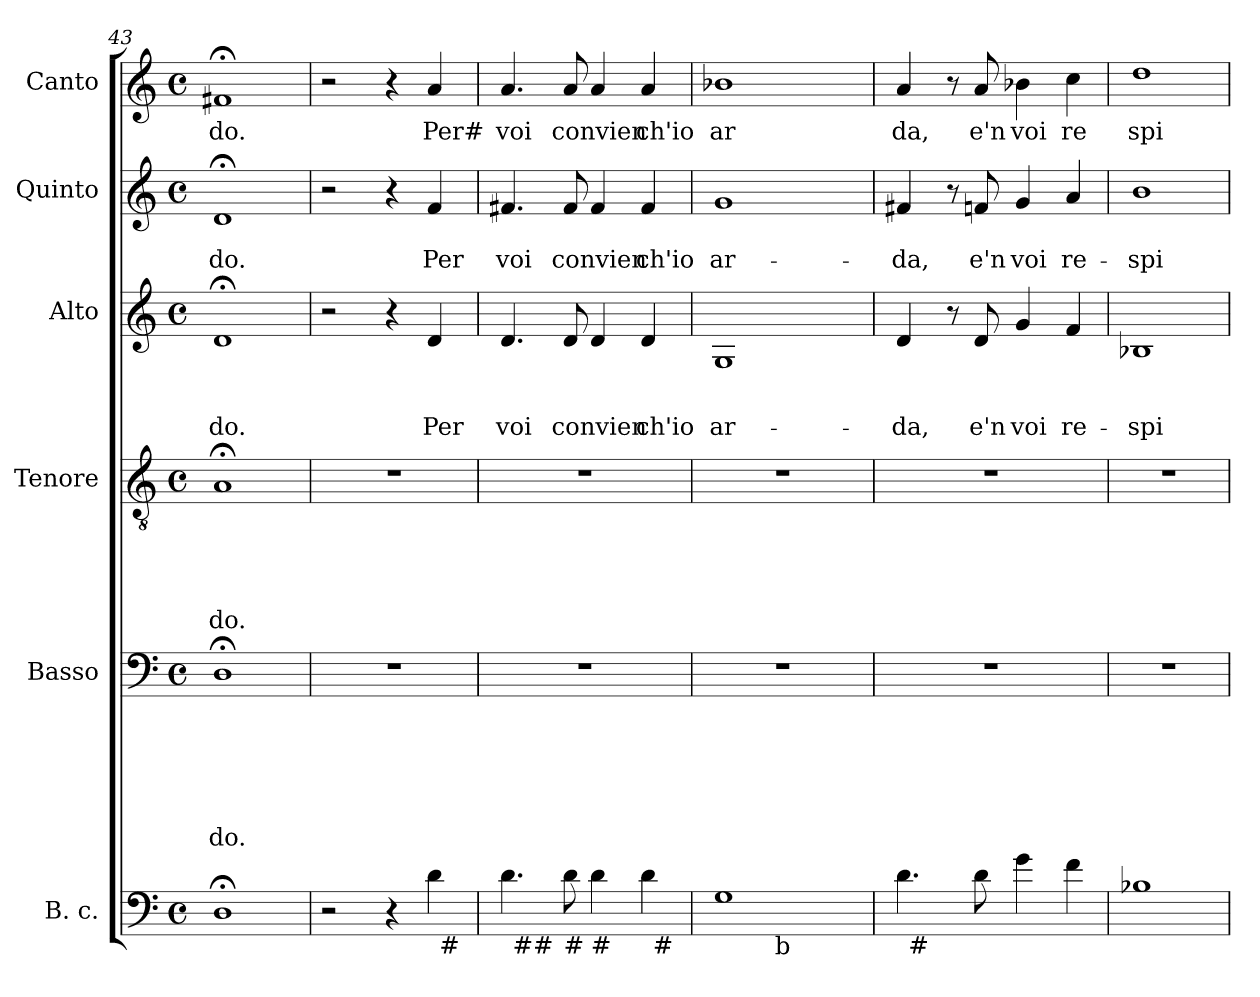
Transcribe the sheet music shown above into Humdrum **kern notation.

**kern	**kern	**text	**text	**text	**text	**text	**text	**kern	**text	**text	**text	**text	**text	**kern	**text	**text	**text	**kern	**text	**text	**kern	**text
*part6	*part5	*part5	*part5	*part5	*part5	*part5	*part5	*part4	*part4	*part4	*part4	*part4	*part4	*part3	*part3	*part3	*part3	*part2	*part2	*part2	*part1	*part1
*staff6	*staff5	*staff5	*staff5	*staff5	*staff5	*staff5	*staff5	*staff4	*staff4	*staff4	*staff4	*staff4	*staff4	*staff3	*staff3	*staff3	*staff3	*staff2	*staff2	*staff2	*staff1	*staff1
*I"B. c.	*I"Basso	*	*	*	*	*	*	*I"Tenore	*	*	*	*	*	*I"Alto	*	*	*	*I"Quinto	*	*	*I"Canto	*
*clefF4	*clefF4	*	*	*	*	*	*	*clefGv2	*	*	*	*	*	*clefG2	*	*	*	*clefG2	*	*	*clefG2	*
*k[]	*k[]	*	*	*	*	*	*	*k[]	*	*	*	*	*	*k[]	*	*	*	*k[]	*	*	*k[]	*
*C:	*C:	*	*	*	*	*	*	*C:	*	*	*	*	*	*C:	*	*	*	*C:	*	*	*C:	*
*M4/4	*M4/4	*	*	*	*	*	*	*M4/4	*	*	*	*	*	*M4/4	*	*	*	*M4/4	*	*	*M4/4	*
*met(c)	*met(c)	*	*	*	*	*	*	*met(c)	*	*	*	*	*	*met(c)	*	*	*	*met(c)	*	*	*met(c)	*
=43	=43	=43	=43	=43	=43	=43	=43	=43	=43	=43	=43	=43	=43	=43	=43	=43	=43	=43	=43	=43	=43	=43
!	!	!	!	!	!	!	!LO:LY:b	!	!	!	!	!	!LO:LY:b	!	!	!	!LO:LY:b	!	!	!LO:LY:b	!	!LO:LY:b
1D;<	1D;<	.	.	.	.	.	do.	1A;	.	.	.	.	do.	1d;	.	.	do.	1d;	.	do.	1f#X;	-do.
!!LO:LB:g=z
=44	=44	=44	=44	=44	=44	=44	=44	=44	=44	=44	=44	=44	=44	=44	=44	=44	=44	=44	=44	=44	=44	=44
*^	*	*	*	*	*	*	*	*	*	*	*	*	*	*	*	*	*	*	*	*	*	*
2r	2ryy	1r	.	.	.	.	.	.	1r	.	.	.	.	.	2r	.	.	.	2r	.	.	2r	.
4r	4ryy	.	.	.	.	.	.	.	.	.	.	.	.	.	4r	.	.	.	4r	.	.	4r	.
!	!	!	!	!	!	!	!	!	!	!	!	!	!	!	!	!	!	!LO:LY:b	!	!	!LO:LY:b	!	!LO:LY:b:rj
4d\	32ryy	.	.	.	.	.	.	.	.	.	.	.	.	.	4d/	.	.	Per	4f/	.	Per	4a/	Per#
!	!LO:TX:b:t=#	!	!	!	!	!	!	!	!	!	!	!	!	!	!	!	!	!	!	!	!	!	!
.	8..ryy	.	.	.	.	.	.	.	.	.	.	.	.	.	.	.	.	.	.	.	.	.	.
=45	=45	=45	=45	=45	=45	=45	=45	=45	=45	=45	=45	=45	=45	=45	=45	=45	=45	=45	=45	=45	=45	=45	=45
!	!	!	!	!	!	!	!	!	!	!	!	!	!	!	!	!	!	!LO:LY:b	!	!	!LO:LY:b	!	!LO:LY:b
*	*^	*	*	*	*	*	*	*	*	*	*	*	*	*	*	*	*	*	*	*	*	*	*
4.d\	32ryy	2ryy	1r	.	.	.	.	.	.	1r	.	.	.	.	.	4.d/	.	.	voi	4.f#X/	.	voi	4.a/	voi
!	!LO:TX:b:t=##	!	!	!	!	!	!	!	!	!	!	!	!	!	!	!	!	!	!	!	!	!	!	!
.	2ryy	.	.	.	.	.	.	.	.	.	.	.	.	.	.	.	.	.	.	.	.	.	.	.
!LO:TX:b:t=#	!	!	!	!	!	!	!	!	!	!	!	!	!	!	!	!	!	!	!	!	!	!	!	!
!	!	!	!	!	!	!	!	!	!	!	!	!	!	!	!	!	!	!	!LO:LY:b	!	!	!LO:LY:b	!	!LO:LY:b
8d\	.	.	.	.	.	.	.	.	.	.	.	.	.	.	.	8d/	.	.	convien	8f#/	.	convien	8a/	convien
!LO:TX:b:t=#	!	!	!	!	!	!	!	!	!	!	!	!	!	!	!	!	!	!	!	!	!	!	!	!
4d\	.	4ryy	.	.	.	.	.	.	.	.	.	.	.	.	.	4d/	.	.	.	4f#/	.	.	4a/	.
.	4...ryy	.	.	.	.	.	.	.	.	.	.	.	.	.	.	.	.	.	.	.	.	.	.	.
!	!	!	!	!	!	!	!	!	!	!	!	!	!	!	!	!	!	!	!LO:LY:b	!	!	!LO:LY:b	!	!LO:LY:b
4d\	.	32ryy	.	.	.	.	.	.	.	.	.	.	.	.	.	4d/	.	.	ch'io	4f#/	.	ch'io	4a/	ch'io
!	!	!LO:TX:b:t=#	!	!	!	!	!	!	!	!	!	!	!	!	!	!	!	!	!	!	!	!	!	!
.	.	8..ryy	.	.	.	.	.	.	.	.	.	.	.	.	.	.	.	.	.	.	.	.	.	.
=46	=46	=46	=46	=46	=46	=46	=46	=46	=46	=46	=46	=46	=46	=46	=46	=46	=46	=46	=46	=46	=46	=46	=46	=46
!	!	!	!	!	!	!	!	!	!	!	!	!	!	!	!	!	!	!	!LO:LY:b	!	!	!LO:LY:b	!	!LO:LY:b
*	*v	*v	*	*	*	*	*	*	*	*	*	*	*	*	*	*	*	*	*	*	*	*	*	*
1G	4ryy	1r	.	.	.	.	.	.	1r	.	.	.	.	.	1G	.	.	ar-	1g	.	ar-	1b-X	ar
.	16ryy	.	.	.	.	.	.	.	.	.	.	.	.	.	.	.	.	.	.	.	.	.	.
!	!LO:TX:b:t=b	!	!	!	!	!	!	!	!	!	!	!	!	!	!	!	!	!	!	!	!	!	!
.	2ryy	.	.	.	.	.	.	.	.	.	.	.	.	.	.	.	.	.	.	.	.	.	.
.	8.ryy	.	.	.	.	.	.	.	.	.	.	.	.	.	.	.	.	.	.	.	.	.	.
=47	=47	=47	=47	=47	=47	=47	=47	=47	=47	=47	=47	=47	=47	=47	=47	=47	=47	=47	=47	=47	=47	=47	=47
!	!	!	!	!	!	!	!	!	!	!	!	!	!	!	!	!	!	!LO:LY:b	!	!	!LO:LY:b	!	!LO:LY:b
4.d\	32ryy	1r	.	.	.	.	.	.	1r	.	.	.	.	.	4d/	.	.	-da,	4f#X/	.	-da,	4a/	da,
!	!LO:TX:b:t=#	!	!	!	!	!	!	!	!	!	!	!	!	!	!	!	!	!	!	!	!	!	!
.	2ryy	.	.	.	.	.	.	.	.	.	.	.	.	.	.	.	.	.	.	.	.	.	.
.	.	.	.	.	.	.	.	.	.	.	.	.	.	.	8r	.	.	.	8r	.	.	8r	.
!	!	!	!	!	!	!	!	!	!	!	!	!	!	!	!	!	!	!LO:LY:b	!	!	!LO:LY:b	!	!LO:LY:b
8d\	.	.	.	.	.	.	.	.	.	.	.	.	.	.	8d/	.	.	e'n	8fn/	.	e'n	8a/	e'n
!	!	!	!	!	!	!	!	!	!	!	!	!	!	!	!	!	!	!LO:LY:b	!	!	!LO:LY:b	!	!LO:LY:b
4g\	.	.	.	.	.	.	.	.	.	.	.	.	.	.	4g/	.	.	voi	4g/	.	voi	4b-X\	voi
.	4...ryy	.	.	.	.	.	.	.	.	.	.	.	.	.	.	.	.	.	.	.	.	.	.
!	!	!	!	!	!	!	!	!	!	!	!	!	!	!	!	!	!	!LO:LY:b	!	!	!LO:LY:b	!	!LO:LY:b
4f\	.	.	.	.	.	.	.	.	.	.	.	.	.	.	4f/	.	.	re-	4a/	.	re-	4cc\	re
=48	=48	=48	=48	=48	=48	=48	=48	=48	=48	=48	=48	=48	=48	=48	=48	=48	=48	=48	=48	=48	=48	=48	=48
!	!	!	!	!	!	!	!	!	!	!	!	!	!	!	!	!	!	!LO:LY:b	!	!	!LO:LY:b	!	!LO:LY:b
*v	*v	*	*	*	*	*	*	*	*	*	*	*	*	*	*	*	*	*	*	*	*	*	*
1B-X	1r	.	.	.	.	.	.	1r	.	.	.	.	.	1B-X	.	.	-spi-	1b	.	-spi-	1dd	spi
=	=	=	=	=	=	=	=	=	=	=	=	=	=	=	=	=	=	=	=	=	=	=
*-	*-	*-	*-	*-	*-	*-	*-	*-	*-	*-	*-	*-	*-	*-	*-	*-	*-	*-	*-	*-	*-	*-
